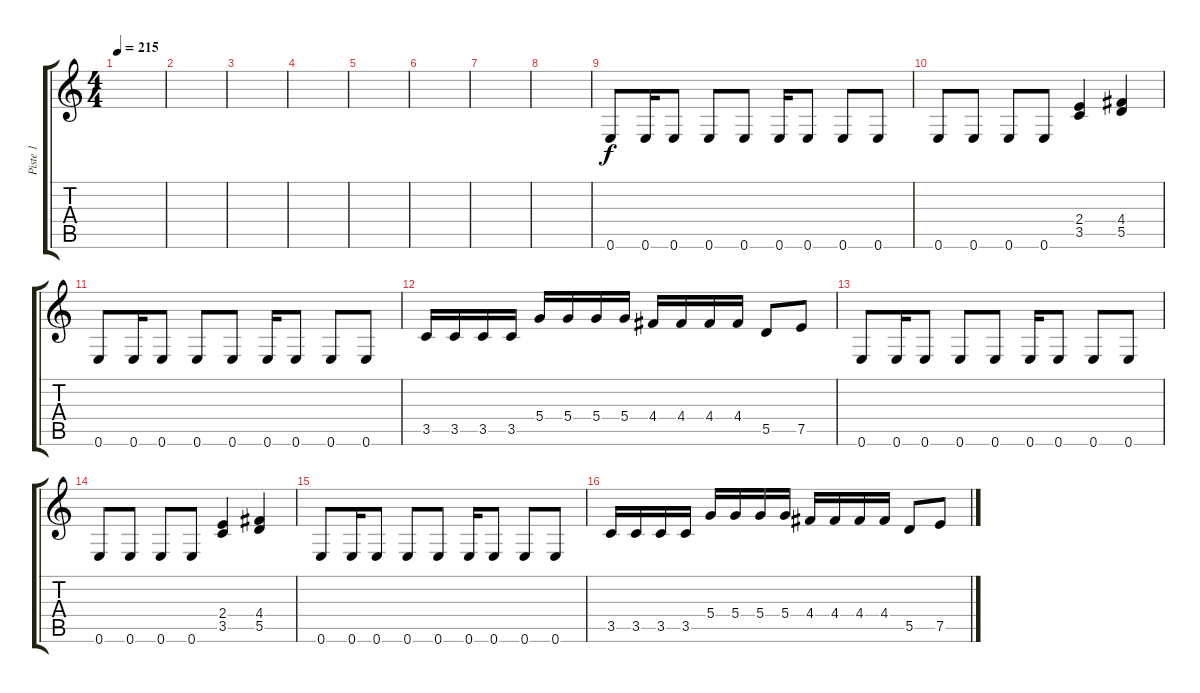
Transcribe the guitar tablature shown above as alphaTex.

\track ("Piste 1" "Piste 1") {instrument distortionguitar}
\staff {score tabs}
\tuning (E4 B3 G3 D3 A2 E2) {hide}
\ts (4 4)
\tempo 215
\clef g2
\ks c
|
|
|
|
|
|
|
|
0.6.8 0.6.16 0.6.8 0.6.8 0.6.8 0.6.16 0.6.8 0.6.8 0.6.8 |
0.6.8 0.6.8 0.6.8 0.6.8 (2.4 3.5).4 (4.4 5.5).4 |
0.6.8 0.6.16 0.6.8 0.6.8 0.6.8 0.6.16 0.6.8 0.6.8 0.6.8 |
3.5.16 3.5.16 3.5.16 3.5.16 5.4.16 5.4.16 5.4.16 5.4.16 4.4.16 4.4.16 4.4.16 4.4.16 5.5.8 7.5.8 |
0.6.8 0.6.16 0.6.8 0.6.8 0.6.8 0.6.16 0.6.8 0.6.8 0.6.8 |
0.6.8 0.6.8 0.6.8 0.6.8 (2.4 3.5).4 (4.4 5.5).4 |
0.6.8 0.6.16 0.6.8 0.6.8 0.6.8 0.6.16 0.6.8 0.6.8 0.6.8 |
3.5.16 3.5.16 3.5.16 3.5.16 5.4.16 5.4.16 5.4.16 5.4.16 4.4.16 4.4.16 4.4.16 4.4.16 5.5.8 7.5.8
